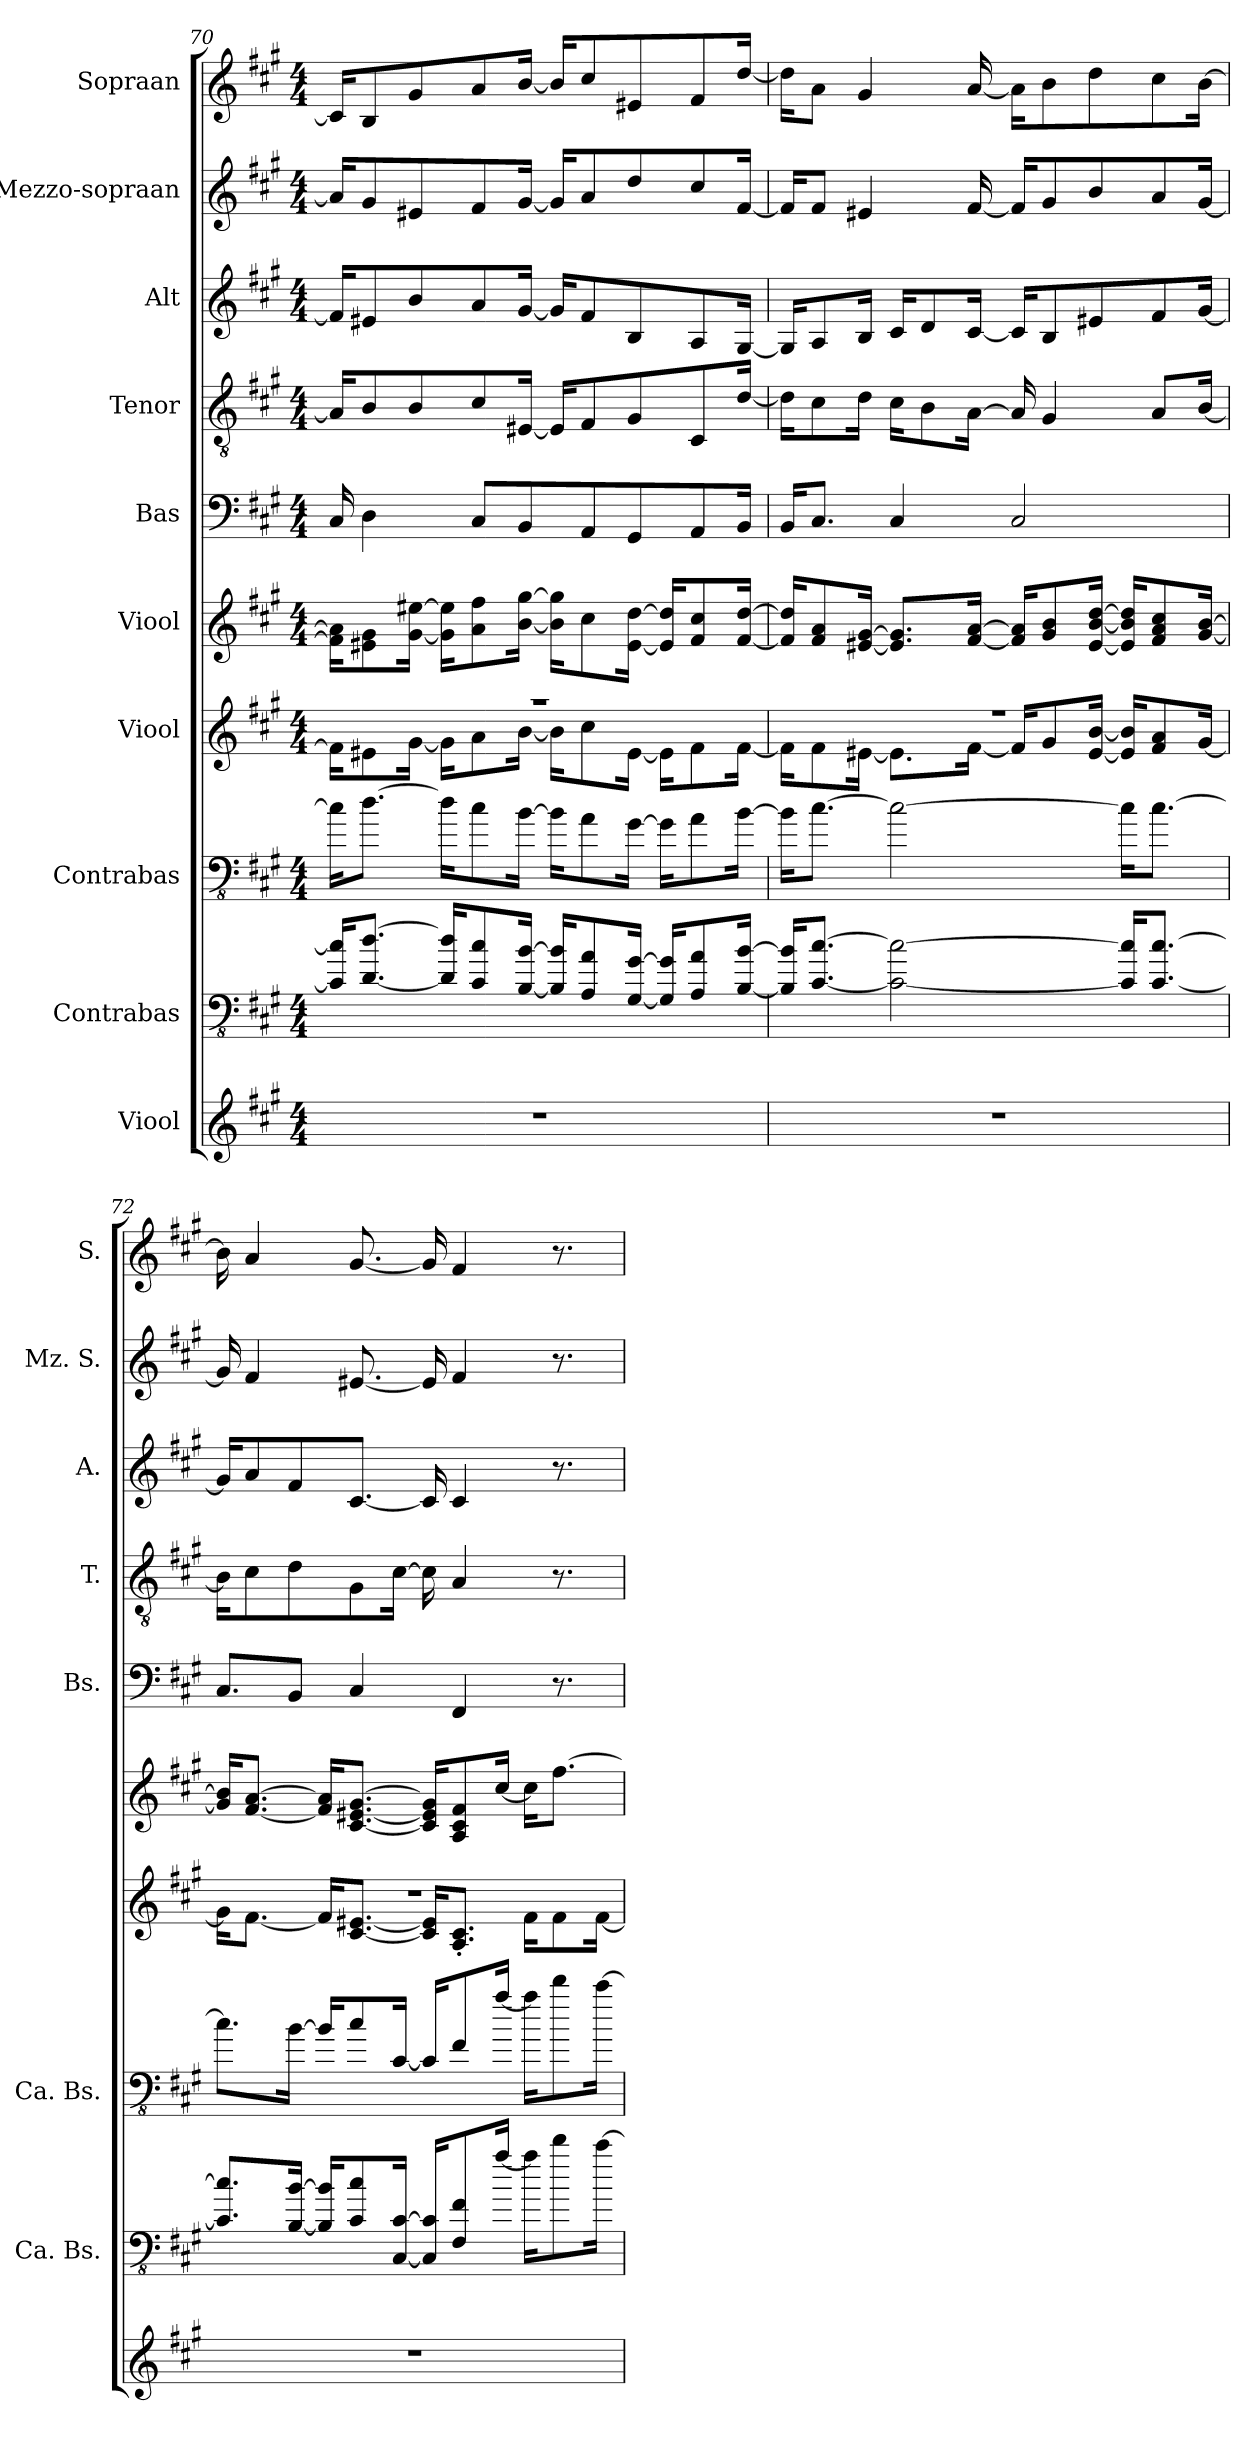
**kern	**kern	**kern	**kern	**kern	**kern	**kern	**kern	**kern	**kern
*part10	*part9	*part8	*part7	*part6	*part5	*part4	*part3	*part2	*part1
*staff10	*staff9	*staff8	*staff7	*staff6	*staff5	*staff4	*staff3	*staff2	*staff1
*I"Viool	*I"Contrabas	*I"Contrabas	*I"Viool	*I"Viool	*I"Bas	*I"Tenor	*I"Alt	*I"Mezzo-sopraan	*I"Sopraan
*	*I'Ca. Bs.	*I'Ca. Bs.	*	*	*I'Bs.	*I'T.	*I'A.	*I'Mz. S.	*I'S.
!!LO:PB:g=z
*clefG2	*clefFv4	*clefFv4	*clefG2	*clefG2	*clefF4	*clefGv2	*clefG2	*clefG2	*clefG2
*	*ITrd7c12	*ITrd7c12	*	*	*	*	*	*	*
*k[f#c#g#]	*k[f#c#g#]	*k[f#c#g#]	*k[f#c#g#]	*k[f#c#g#]	*k[f#c#g#]	*k[f#c#g#]	*k[f#c#g#]	*k[f#c#g#]	*k[f#c#g#]
*M4/4	*M4/4	*M4/4	*M4/4	*M4/4	*M4/4	*M4/4	*M4/4	*M4/4	*M4/4
=70	=70	=70	=70	=70	=70	=70	=70	=70	=70
*	*	*	*^	*	*	*	*	*	*
1r	16CC#]/ 16C#]/KL	16C#\KL]	1r	16f#\KL]	16f#]\ 16a]\KL	16C#/	16A/KL]	16f#/KL]	16a/KL]	16c#/KL]
.	[8.DD/ [8.D/J	[8.D\J	.	8e#X\	8e#X\ 8g#\	4D\	8B/	8e#X/	8g#/	8B/
.	.	.	.	[16g#\Jk	[16g#\ [16ee#X\Jk	.	8B/	8b/	8e#X/	8g#/
.	16DD]/ 16D]/KL	16D\KL]	.	16g#\KL]	16g#]\ 16ee#]\KL	.	.	.	.	.
.	8CC#/ 8C#/	8C#\	.	8a\	8a\ 8ff#\	8C#/L	8c#/	8a/	8f#/	8a/
.	[16BBB/ [16BB/Jk	[16BB\Jk	.	[16b\Jk	[16b\ [16gg#\Jk	8BB/	[16E#X/Jk	[16g#/Jk	[16g#/Jk	[16b/Jk
.	16BBB]/ 16BB]/KL	16BB\KL]	.	16b\KL]	16b]\ 16gg#]\KL	.	16E#/KL]	16g#/KL]	16g#/KL]	16b/KL]
.	8AAA/ 8AA/	8AA\	.	8cc#\	8cc#\	8AA/	8F#/	8f#/	8a/	8cc#/
.	[16GGG#/ [16GG#/Jk	[16GG#\Jk	.	[16e#\Jk	[16e#\ [16dd\Jk	8GG#/	8G#/	8B/	8dd/	8e#X/
.	16GGG#]/ 16GG#]/KL	16GG#\KL]	.	16e#\KL]	16e#]/ 16dd]/KL	.	.	.	.	.
.	8AAA/ 8AA/	8AA\	.	8f#\	8f#/ 8cc#/	8AA/	8C#/	8A/	8cc#/	8f#/
.	[16BBB/ [16BB/Jk	[16BB\Jk	.	[16f#\Jk	[16f#/ [16dd/Jk	16BB/Jk	[16d/Jk	[16G#/Jk	[16f#/Jk	[16dd/Jk
=71	=71	=71	=71	=71	=71	=71	=71	=71	=71	=71
1r	16BBB]/ 16BB]/KL	16BB\KL]	1r	16f#\KL]	16f#]/ 16dd]/KL	16BB/KL	16d\KL]	16G#/KL]	16f#/KL]	16dd\KL]
.	[8.CC#/ [8.C#/J	[8.C#\J	.	8f#\	8f#/ 8a/	8.C#/J	8c#\	8A/	8f#/J	8a\J
.	.	.	.	[16e#X\Jk	[16e#X/ [16g#/Jk	.	16d\Jk	16B/Jk	4e#X/	4g#/
.	2CC#\_ 2C#\_	2C#\_	.	8.e#\L]	8.e#]/ 8.g#]/L	4C#/	16c#\KL	16c#/KL	.	.
.	.	.	.	.	.	.	8B\	8d/	.	.
.	.	.	.	[16f#\Jk	[16f#/ [16a/Jk	.	[16A\Jk	[16c#/Jk	[16f#/	[16a/
.	.	.	.	16f#/KL]	16f#]/ 16a]/KL	2C#/	16A/]	16c#/KL]	16f#/KL]	16a\KL]
.	.	.	.	8g#/	8g#/ 8b/	.	4G#/	8B/	8g#/	8b\
.	.	.	.	[16e#/ [16b/Jk	[16e#/ [16b/ [16dd/Jk	.	.	8e#X/	8b/	8dd\
.	16CC#]/ 16C#]/KL	16C#\KL]	.	16e#]/ 16b]/KL	16e#]/ 16b]/ 16dd]/KL	.	.	.	.	.
.	[8.CC#/ [8.C#/J	[8.C#\J	.	8f#/ 8a/	8f#/ 8a/ 8cc#/	.	8A/L	8f#/	8a/	8cc#\
.	.	.	.	[16g#/Jk	[16g#/ [16b/Jk	.	[16B/Jk	[16g#/Jk	[16g#/Jk	[16b\Jk
=72	=72	=72	=72	=72	=72	=72	=72	=72	=72	=72
1r	8.CC#]/ 8.C#]/L	8.C#\L]	1r	16g#\KL]	16g#]/ 16b]/KL	8.C#/L	16B\KL]	16g#/KL]	16g#/]	16b\]
.	.	.	.	[8.f#\J	[8.f#/ [8.a/J	.	8c#\	8a/	4f#/	4a/
.	[16BBB/ [16BB/Jk	[16BB\Jk	.	.	.	8BB/J	8d\	8f#/	.	.
.	16BBB]/ 16BB]/KL	16BB/KL]	.	16f#/KL]	16f#]/ 16a]/KL	.	.	.	.	.
.	8CC#/ 8C#/	8C#/	.	[8.c#/ [8.e#X/J	[8.c#/ [8.e#X/ [8.g#/J	4C#/	8G#\	[8.c#/J	[8.e#X/	[8.g#/
.	[16CCC#/ [16CC#/Jk	[16CC#/Jk	.	.	.	.	[16c#\Jk	.	.	.
.	16CCC#]/ 16CC#]/KL	16CC#/KL]	.	16c#]/ 16e#]/KL	16c#]/ 16e#]/ 16g#]/KL	.	16c#\]	16c#/]	16e#/]	16g#/]
.	8FFF#/ 8FF#/	8FF#/	.	8.A'/ 8.c#'/J	8A/ 8c#/ 8f#/	4FF#/	4A/	4c#/	4f#/	4f#/
.	[16A/Jk	[16A/Jk	.	.	[16cc#/Jk	.	.	.	.	.
.	16A\KL]	16A\KL]	.	16f#\KL	16cc#\KL]	.	.	.	.	.
.	8d\	8d\	.	8f#\	[8.ff#\J	8.r	8.r	8.r	8.r	8.r
.	[16c#\Jk	[16c#\Jk	.	[16f#\Jk	.	.	.	.	.	.
*	*	*	*v	*v	*	*	*	*	*	*
=	=	=	=	=	=	=	=	=	=
*-	*-	*-	*-	*-	*-	*-	*-	*-	*-
